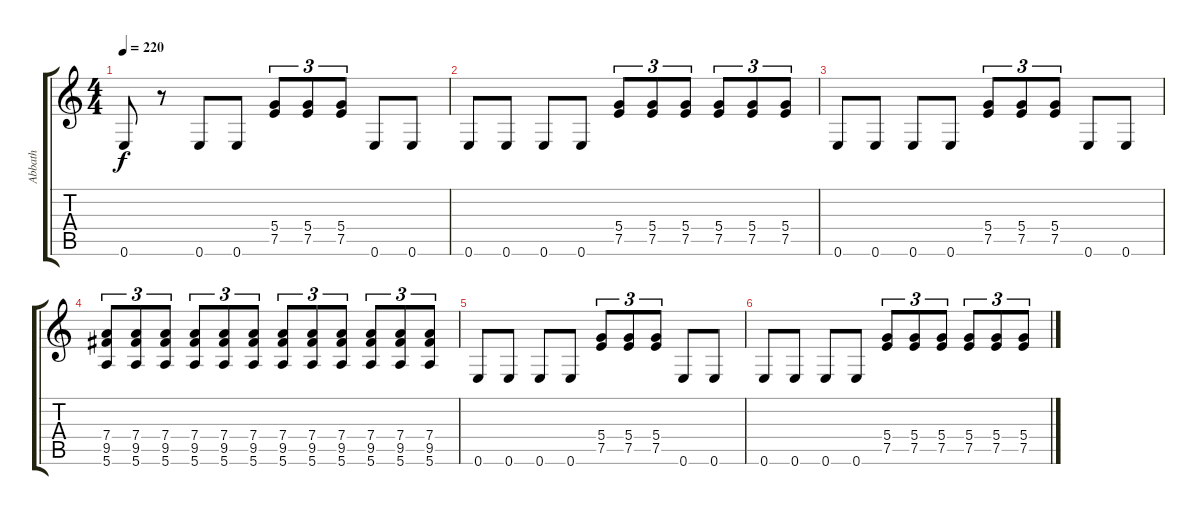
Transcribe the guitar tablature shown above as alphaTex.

\track ("Abbath" "Abbath") {instrument distortionguitar}
\staff {score tabs}
\tuning (E4 B3 G3 D3 A2 E2) {hide}
\ts (4 4)
\tempo 220
\clef g2
\ks c
0.6.8{dy f} r.8 0.6.8 0.6.8 (5.4 7.5).8{tu (3 2)} (5.4 7.5).8{tu (3 2)} (5.4 7.5).8{tu (3 2)} 0.6.8 0.6.8 |
0.6.8 0.6.8 0.6.8 0.6.8 (5.4 7.5).8{tu (3 2)} (5.4 7.5).8{tu (3 2)} (5.4 7.5).8{tu (3 2)} (5.4 7.5).8{tu (3 2)} (5.4 7.5).8{tu (3 2)} (5.4 7.5).8{tu (3 2)} |
0.6.8 0.6.8 0.6.8 0.6.8 (5.4 7.5).8{tu (3 2)} (5.4 7.5).8{tu (3 2)} (5.4 7.5).8{tu (3 2)} 0.6.8 0.6.8 |
(7.4 9.5 5.6).8{tu (3 2)} (7.4 9.5 5.6).8{tu (3 2)} (7.4 9.5 5.6).8{tu (3 2)} (7.4 9.5 5.6).8{tu (3 2)} (7.4 9.5 5.6).8{tu (3 2)} (7.4 9.5 5.6).8{tu (3 2)} (7.4 9.5 5.6).8{tu (3 2)} (7.4 9.5 5.6).8{tu (3 2)} (7.4 9.5 5.6).8{tu (3 2)} (7.4 9.5 5.6).8{tu (3 2)} (7.4 9.5 5.6).8{tu (3 2)} (7.4 9.5 5.6).8{tu (3 2)} |
0.6.8 0.6.8 0.6.8 0.6.8 (5.4 7.5).8{tu (3 2)} (5.4 7.5).8{tu (3 2)} (5.4 7.5).8{tu (3 2)} 0.6.8 0.6.8 |
0.6.8 0.6.8 0.6.8 0.6.8 (5.4 7.5).8{tu (3 2)} (5.4 7.5).8{tu (3 2)} (5.4 7.5).8{tu (3 2)} (5.4 7.5).8{tu (3 2)} (5.4 7.5).8{tu (3 2)} (5.4 7.5).8{tu (3 2)}
